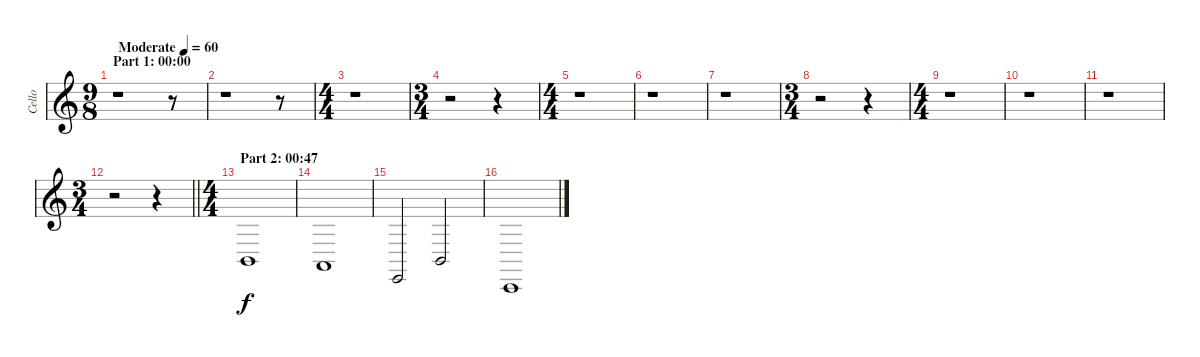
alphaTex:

\track ("Cello" "Cello") {instrument cello}
\staff {score}
\tuning (A3 D3 G2 C2) {hide}
\ts (9 8)
\section ("" "Part 1: 00:00")
\tempo (60 "Moderate")
\clef g2
\ks c
r.1{dy f instrument cello} r.8 |
r.1 r.8 |
\ts (4 4)
r.1 |
\ts (3 4)
r.2 r.4 |
\ts (4 4)
r.1 |
r.1 |
r.1 |
\ts (3 4)
r.2 r.4 |
\ts (4 4)
r.1 |
r.1 |
r.1 |
\ts (3 4)
\barLineRight lightlight
r.2 r.4 |
\ts (4 4)
\section ("" "Part 2: 00:47")
4.3.1 |
2.3.1 |
4.4.2 4.3.2 |
0.4.1
